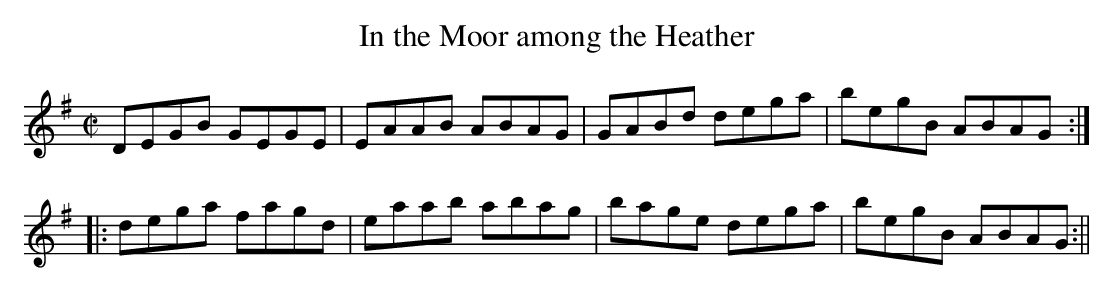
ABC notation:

X:1
T:In the Moor among the Heather
M:C|
L:1/8
K:G
DEGB GEGE|EAAB ABAG|GABd dega|begB ABAG:|
|:dega fagd|eaab abag|bage dega|begB ABAG:||
